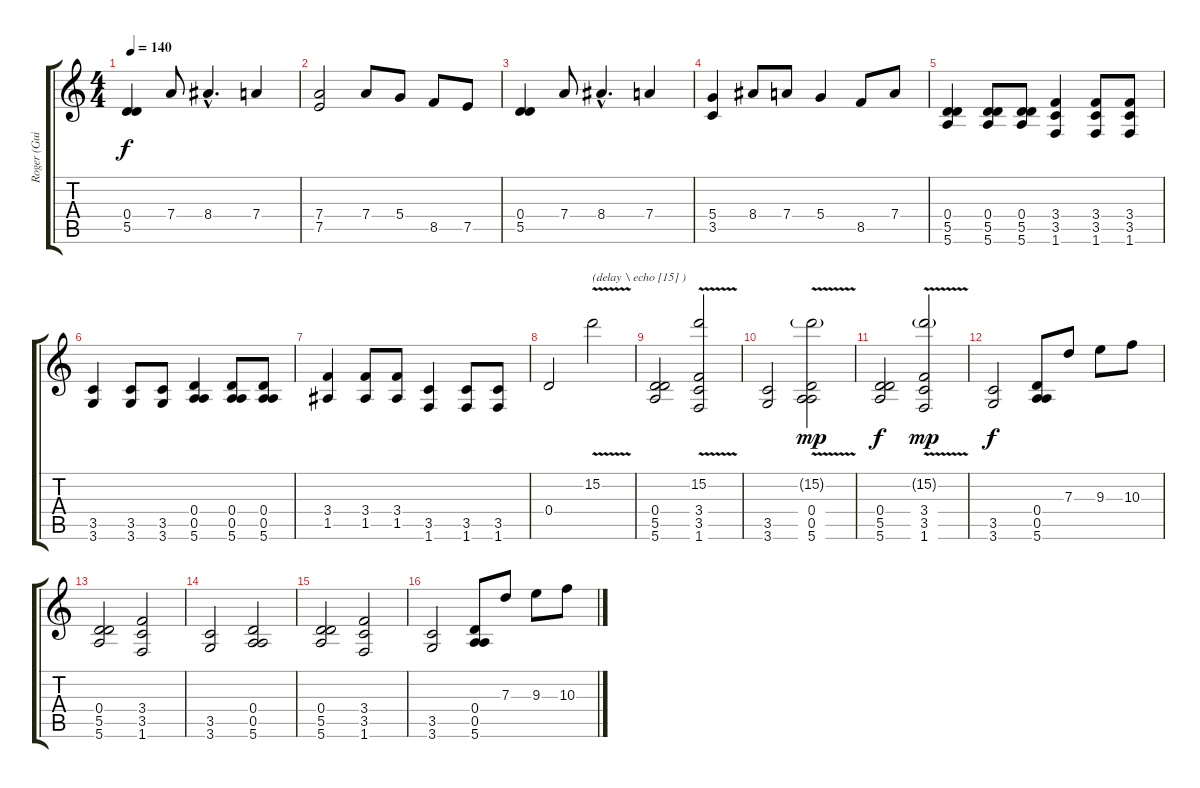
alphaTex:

\track ("Roger (Guitar)" "Roger (Gui") {instrument distortionguitar}
\staff {score tabs}
\tuning (E4 B3 G3 D3 A2 E2) {hide}
\ts (4 4)
\tempo 140
\clef g2
\ks c
(0.4 5.5).4{dy f} 7.4.8 8.4{hac}.4{d} 7.4.4 |
(7.4 7.5).2 7.4.8 5.4.8 8.5.8 7.5.8 |
(0.4 5.5).4 7.4.8 8.4{hac}.4{d} 7.4.4 |
(5.4 3.5).4 8.4.8 7.4.8 5.4.4 8.5.8 7.4.8 |
(0.4 5.5 5.6).4 (0.4 5.5 5.6).8 (0.4 5.5 5.6).8 (3.4 3.5 1.6).4 (3.4 3.5 1.6).8 (3.4 3.5 1.6).8 |
(3.5 3.6).4 (3.5 3.6).8 (3.5 3.6).8 (0.4 0.5 5.6).4 (0.4 0.5 5.6).8 (0.4 0.5 5.6).8 |
(3.4 1.5).4 (3.4 1.5).8 (3.4 1.5).8 (3.5 1.6).4 (3.5 1.6).8 (3.5 1.6).8 |
0.4.2 15.2{v}.2{txt "(delay \\ echo [15] )"} |
(0.4 5.5 5.6).2 (15.2{v} 3.4 3.5 1.6).2 |
(3.5 3.6).2 (15.2{v g} 0.4 0.5 5.6).2{dy mp} |
(0.4 5.5 5.6).2{dy f} (15.2{v g} 3.4 3.5 1.6).2{dy mp} |
(3.5 3.6).2{dy f} (0.4 0.5 5.6).8 7.3.8 9.3.8 10.3.8 |
(0.4 5.5 5.6).2 (3.4 3.5 1.6).2 |
(3.5 3.6).2 (0.4 0.5 5.6).2 |
(0.4 5.5 5.6).2 (3.4 3.5 1.6).2 |
(3.5 3.6).2 (0.4 0.5 5.6).8 7.3.8 9.3.8 10.3.8
